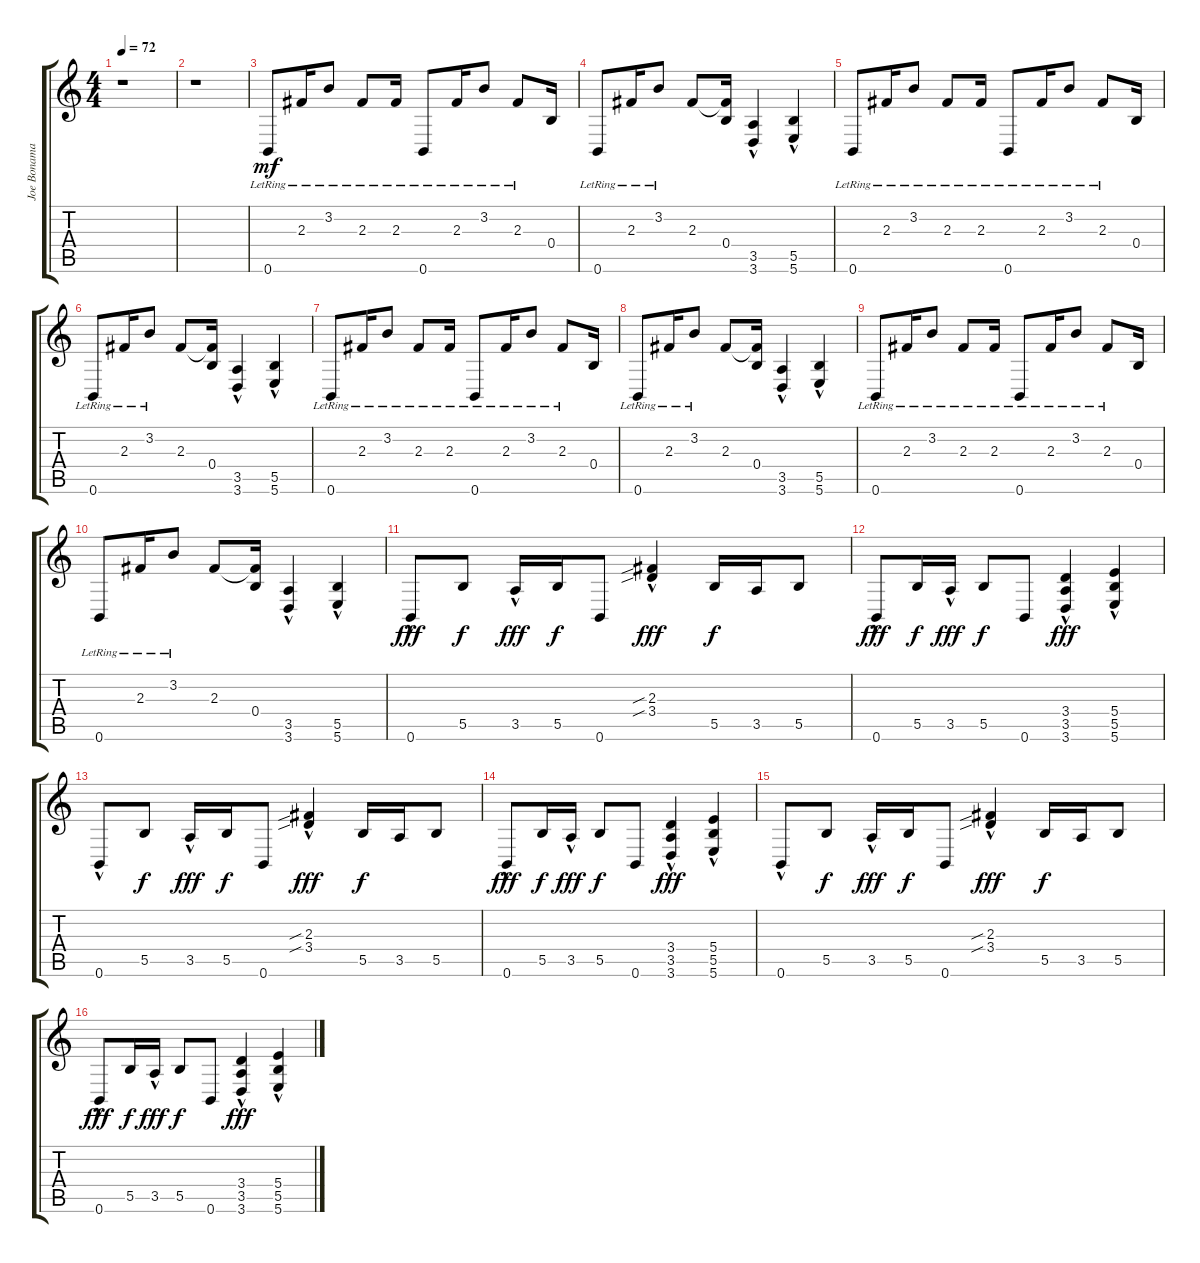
\track ("Joe Bonamassa" "Joe Bonama") {instrument overdrivenguitar}
\staff {score tabs}
\tuning (Db4 Ab3 E3 B2 Gb2 B1) {hide}
\ts (4 4)
\tempo 72
\clef g2
\ks c
r.1{dy f} |
r.1 |
0.6{lr}.8{dy mf} 2.3{lr}.16 3.2{lr}.8 2.3{lr}.8 2.3{lr}.16 0.6{lr}.8 2.3{lr}.16 3.2{lr}.8 2.3{lr}.8 0.4.16 |
0.6{lr}.8 2.3{lr}.16 3.2{lr}.8 2.3.8 (2.3{t} 0.4).16 (3.5{hac} 3.6{hac}).4 (5.5{hac} 5.6{hac}).4 |
0.6{lr}.8 2.3{lr}.16 3.2{lr}.8 2.3{lr}.8 2.3{lr}.16 0.6{lr}.8 2.3{lr}.16 3.2{lr}.8 2.3{lr}.8 0.4.16 |
0.6{lr}.8 2.3{lr}.16 3.2{lr}.8 2.3.8 (2.3{t} 0.4).16 (3.5{hac} 3.6{hac}).4 (5.5{hac} 5.6{hac}).4 |
0.6{lr}.8 2.3{lr}.16 3.2{lr}.8 2.3{lr}.8 2.3{lr}.16 0.6{lr}.8 2.3{lr}.16 3.2{lr}.8 2.3{lr}.8 0.4.16 |
0.6{lr}.8 2.3{lr}.16 3.2{lr}.8 2.3.8 (2.3{t} 0.4).16 (3.5{hac} 3.6{hac}).4 (5.5{hac} 5.6{hac}).4 |
0.6{lr}.8 2.3{lr}.16 3.2{lr}.8 2.3{lr}.8 2.3{lr}.16 0.6{lr}.8 2.3{lr}.16 3.2{lr}.8 2.3{lr}.8 0.4.16 |
0.6{lr}.8 2.3{lr}.16 3.2{lr}.8 2.3.8 (2.3{t} 0.4).16 (3.5{hac} 3.6{hac}).4 (5.5{hac} 5.6{hac}).4 |
0.6{hac}.8{dy fff} 5.5.8{dy f} 3.5{hac}.16{dy fff} 5.5.16{dy f} 0.6.8 (2.3{sib} 3.4{sib hac}).4{dy fff} 5.5.16{dy f} 3.5.16 5.5.8 |
0.6{hac}.8{dy fff} 5.5.16{dy f} 3.5{hac}.16{dy fff} 5.5.8{dy f} 0.6.8 (3.4 3.5{hac} 3.6).4{dy fff} (5.4 5.5{hac} 5.6).4 |
0.6{hac}.8 5.5.8{dy f} 3.5{hac}.16{dy fff} 5.5.16{dy f} 0.6.8 (2.3{sib} 3.4{sib hac}).4{dy fff} 5.5.16{dy f} 3.5.16 5.5.8 |
0.6{hac}.8{dy fff} 5.5.16{dy f} 3.5{hac}.16{dy fff} 5.5.8{dy f} 0.6.8 (3.4 3.5{hac} 3.6).4{dy fff} (5.4 5.5{hac} 5.6).4 |
0.6{hac}.8 5.5.8{dy f} 3.5{hac}.16{dy fff} 5.5.16{dy f} 0.6.8 (2.3{sib} 3.4{sib hac}).4{dy fff} 5.5.16{dy f} 3.5.16 5.5.8 |
0.6{hac}.8{dy fff} 5.5.16{dy f} 3.5{hac}.16{dy fff} 5.5.8{dy f} 0.6.8 (3.4 3.5{hac} 3.6).4{dy fff} (5.4 5.5{hac} 5.6).4
